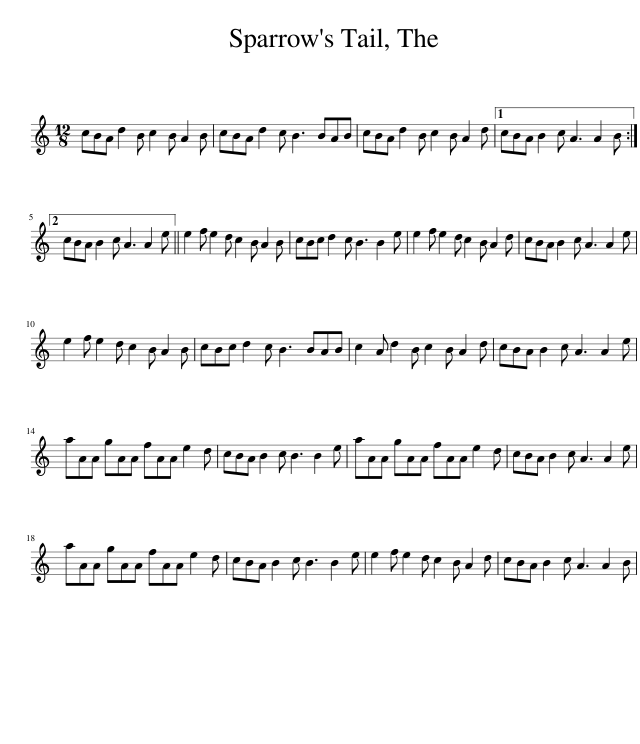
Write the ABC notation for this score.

X:1
L:1/8
M:12/8
I:linebreak $
K:C
V:1 treble
V:1
 cBA d2 B c2 B A2 B | cBA d2 c B3 BAB | cBA d2 B c2 B A2 d |1 cBA B2 c A3 A2 B :|2$ cBA B2 c A3 A2 e || %5
 e2 f e2 d c2 B A2 B | cBc d2 c B3 B2 e | e2 f e2 d c2 B A2 d | cBA B2 c A3 A2 e |$ e2 f e2 d c2 B A2 B | %10
 cBc d2 c B3 BAB | c2 A d2 B c2 B A2 d | cBA B2 c A3 A2 e |$ aAA gAA fAA e2 d | cBA B2 c B3 B2 e | %15
 aAA gAA fAA e2 d | cBA B2 c A3 A2 e |$ aAA gAA fAA e2 d | cBA B2 c B3 B2 e | e2 f e2 d c2 B A2 d | %20
 cBA B2 c A3 A2 B | %21
